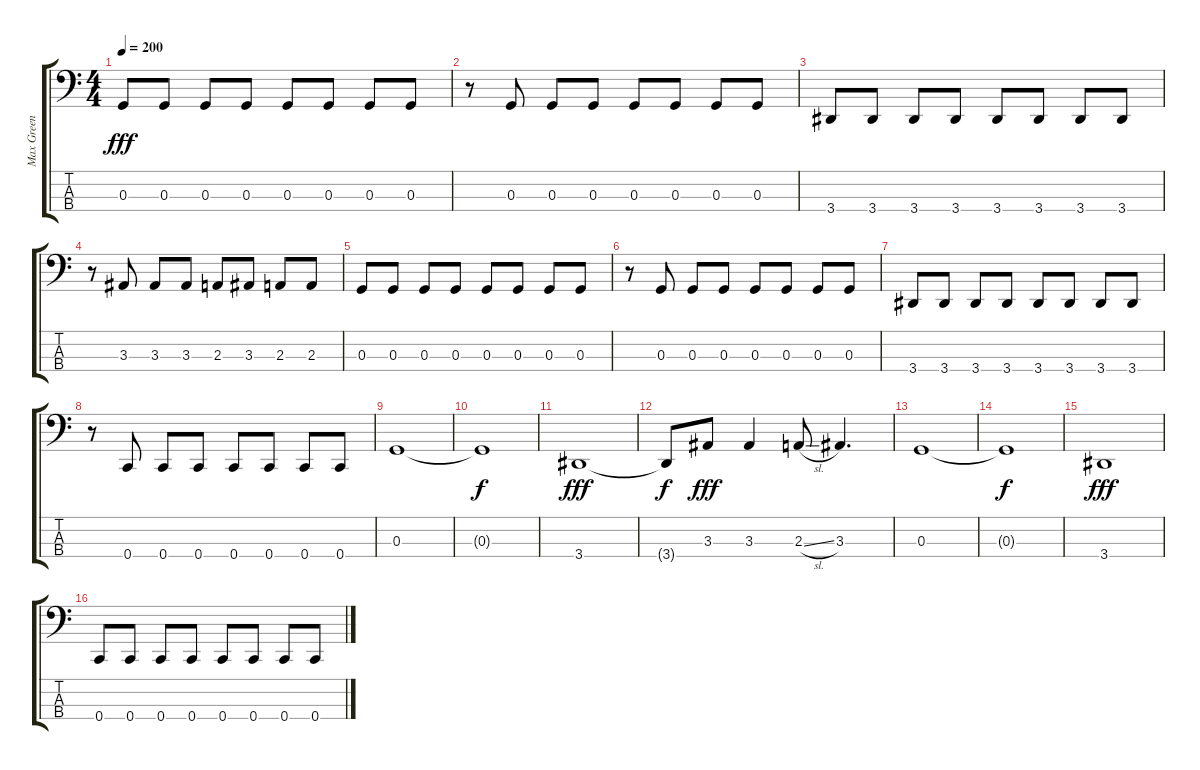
\track ("Max Green" "Max Green") {instrument electricbassfinger}
\staff {score tabs}
\tuning (F2 C2 G1 C1) {hide}
\ts (4 4)
\tempo 200
\clef f4
\ks c
0.3.8{dy fff} 0.3.8 0.3.8 0.3.8 0.3.8 0.3.8 0.3.8 0.3.8 |
r.8 0.3.8 0.3.8 0.3.8 0.3.8 0.3.8 0.3.8 0.3.8 |
3.4.8 3.4.8 3.4.8 3.4.8 3.4.8 3.4.8 3.4.8 3.4.8 |
r.8 3.3.8 3.3.8 3.3.8 2.3.8 3.3.8 2.3.8 2.3.8 |
0.3.8 0.3.8 0.3.8 0.3.8 0.3.8 0.3.8 0.3.8 0.3.8 |
r.8 0.3.8 0.3.8 0.3.8 0.3.8 0.3.8 0.3.8 0.3.8 |
3.4.8 3.4.8 3.4.8 3.4.8 3.4.8 3.4.8 3.4.8 3.4.8 |
r.8 0.4.8 0.4.8 0.4.8 0.4.8 0.4.8 0.4.8 0.4.8 |
0.3.1 |
0.3{t}.1{dy f} |
3.4.1{dy fff} |
3.4{t}.8{dy f} 3.3.8{dy fff} 3.3.4 2.3{sl}.8 3.3.4{d} |
0.3.1 |
0.3{t}.1{dy f} |
3.4.1{dy fff} |
0.4.8 0.4.8 0.4.8 0.4.8 0.4.8 0.4.8 0.4.8 0.4.8
